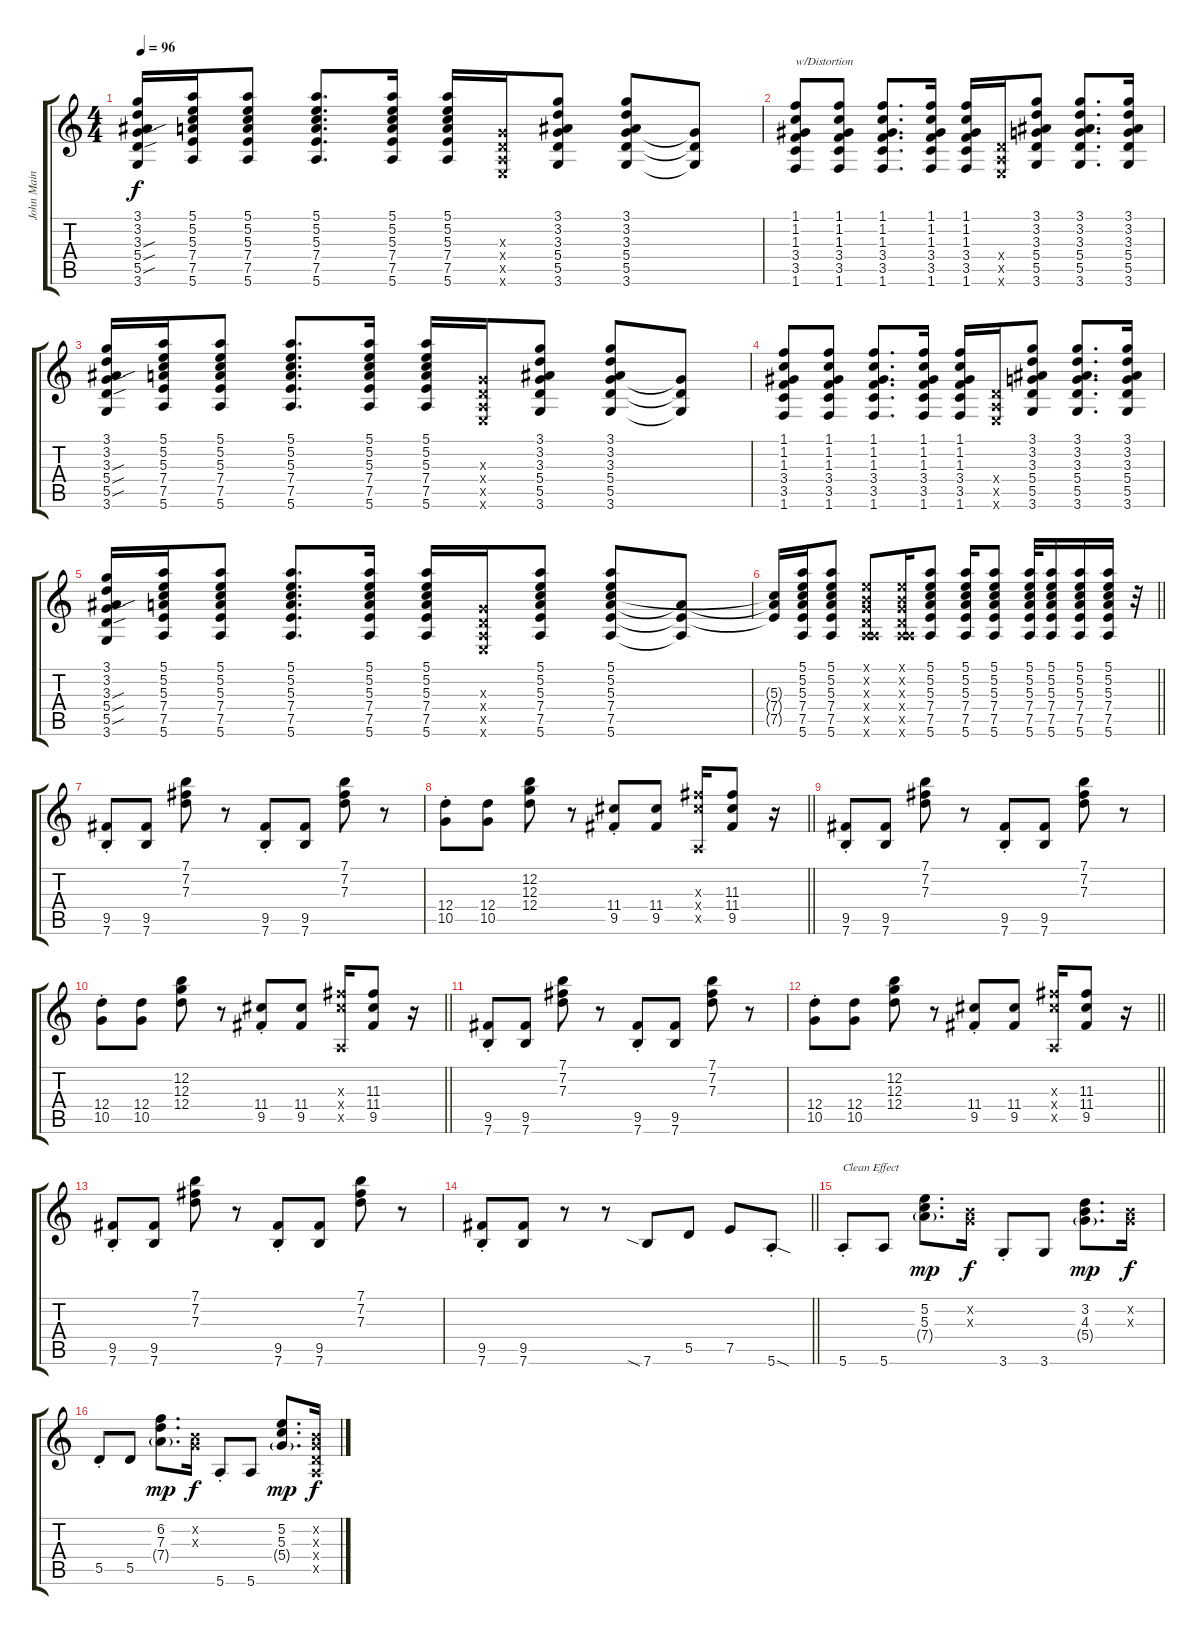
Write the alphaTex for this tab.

\track ("John Main guitar" "John Main ") {instrument electricguitarclean}
\staff {score tabs}
\tuning (E4 B3 G3 D3 A2 E2) {hide}
\ts (4 4)
\tempo 96
\clef g2
\ks c
(3.1 3.2 3.3{sou} 5.4{sou} 5.5{sou} 3.6).16{dy f} (5.1 5.2 5.3 7.4 7.5 5.6).16 (5.1 5.2 5.3 7.4 7.5 5.6).8 (5.1 5.2 5.3 7.4 7.5 5.6).8{d} (5.1 5.2 5.3 7.4 7.5 5.6).16 (5.1 5.2 5.3 7.4 7.5 5.6).16 (0.3{x} 0.4{x} 0.5{x} 0.6{x}).16 (3.1 3.2 3.3 5.4 5.5 3.6).8 (3.1 3.2 3.3 5.4 5.5 3.6).8 (5.4{t} 5.5{t} 3.6{t}).8 |
(1.1 1.2 1.3 3.4 3.5 1.6).8{txt "w/Distortion" instrument distortionguitar} (1.1 1.2 1.3 3.4 3.5 1.6).8 (1.1 1.2 1.3 3.4 3.5 1.6).8{d} (1.1 1.2 1.3 3.4 3.5 1.6).16 (1.1 1.2 1.3 3.4 3.5 1.6).16 (0.4{x} 0.5{x} 0.6{x}).16 (3.1 3.2 3.3 5.4 5.5 3.6).8 (3.1 3.2 3.3 5.4 5.5 3.6).8{d} (3.1 3.2 3.3 5.4 5.5 3.6).16 |
(3.1 3.2 3.3{sou} 5.4{sou} 5.5{sou} 3.6).16 (5.1 5.2 5.3 7.4 7.5 5.6).16 (5.1 5.2 5.3 7.4 7.5 5.6).8 (5.1 5.2 5.3 7.4 7.5 5.6).8{d} (5.1 5.2 5.3 7.4 7.5 5.6).16 (5.1 5.2 5.3 7.4 7.5 5.6).16 (0.3{x} 0.4{x} 0.5{x} 0.6{x}).16 (3.1 3.2 3.3 5.4 5.5 3.6).8 (3.1 3.2 3.3 5.4 5.5 3.6).8 (5.4{t} 5.5{t} 3.6{t}).8 |
(1.1 1.2 1.3 3.4 3.5 1.6).8 (1.1 1.2 1.3 3.4 3.5 1.6).8 (1.1 1.2 1.3 3.4 3.5 1.6).8{d} (1.1 1.2 1.3 3.4 3.5 1.6).16 (1.1 1.2 1.3 3.4 3.5 1.6).16 (0.4{x} 0.5{x} 0.6{x}).16 (3.1 3.2 3.3 5.4 5.5 3.6).8 (3.1 3.2 3.3 5.4 5.5 3.6).8{d} (3.1 3.2 3.3 5.4 5.5 3.6).16 |
(3.1 3.2 3.3{sou} 5.4{sou} 5.5{sou} 3.6).16 (5.1 5.2 5.3 7.4 7.5 5.6).16 (5.1 5.2 5.3 7.4 7.5 5.6).8 (5.1 5.2 5.3 7.4 7.5 5.6).8{d} (5.1 5.2 5.3 7.4 7.5 5.6).16 (5.1 5.2 5.3 7.4 7.5 5.6).16 (0.3{x} 0.4{x} 0.5{x} 0.6{x}).16 (5.1 5.2 5.3 7.4 7.5 5.6).8 (5.1 5.2 5.3 7.4 7.5 5.6).8 (7.4{t} 7.5{t} 5.6{t}).8 |
\barLineRight lightlight
(5.3{t} 7.4{t} 7.5{t}).16 (5.1 5.2 5.3 7.4 7.5 5.6).16 (5.1 5.2 5.3 7.4 7.5 5.6).8 (0.1{x} 0.2{x} 0.3{x} 0.4{x} 0.5{x} 5.6{x}).8 (0.1{x} 0.2{x} 0.3{x} 0.4{x} 0.5{x} 5.6{x}).16 (5.1 5.2 5.3 7.4 7.5 5.6).8 (5.1 5.2 5.3 7.4 7.5 5.6).16 (5.1 5.2 5.3 7.4 7.5 5.6).8 (5.1 5.2 5.3 7.4 7.5 5.6).32 (5.1 5.2 5.3 7.4 7.5 5.6).16 (5.1 5.2 5.3 7.4 7.5 5.6).16 (5.1 5.2 5.3 7.4 7.5 5.6).16 r.32 |
(9.5{st} 7.6{st}).8{instrument electricguitarclean} (9.5 7.6).8 (7.1 7.2 7.3).8 r.8 (9.5{st} 7.6{st}).8 (9.5 7.6).8 (7.1 7.2 7.3).8 r.8 |
\barLineRight lightlight
(12.4{st} 10.5{st}).8 (12.4 10.5).8 (12.2 12.3 12.4).8 r.8 (11.4{st} 9.5{st}).8 (11.4 9.5).8 (11.3{x} 11.4{x} 0.5{x}).16 (11.3 11.4 9.5).8 r.16 |
(9.5{st} 7.6{st}).8 (9.5 7.6).8 (7.1 7.2 7.3).8 r.8 (9.5{st} 7.6{st}).8 (9.5 7.6).8 (7.1 7.2 7.3).8 r.8 |
\barLineRight lightlight
(12.4{st} 10.5{st}).8 (12.4 10.5).8 (12.2 12.3 12.4).8 r.8 (11.4{st} 9.5{st}).8 (11.4 9.5).8 (11.3{x} 11.4{x} 0.5{x}).16 (11.3 11.4 9.5).8 r.16 |
(9.5{st} 7.6{st}).8 (9.5 7.6).8 (7.1 7.2 7.3).8 r.8 (9.5{st} 7.6{st}).8 (9.5 7.6).8 (7.1 7.2 7.3).8 r.8 |
\barLineRight lightlight
(12.4{st} 10.5{st}).8 (12.4 10.5).8 (12.2 12.3 12.4).8 r.8 (11.4{st} 9.5{st}).8 (11.4 9.5).8 (11.3{x} 11.4{x} 0.5{x}).16 (11.3 11.4 9.5).8 r.16 |
(9.5{st} 7.6{st}).8 (9.5 7.6).8 (7.1 7.2 7.3).8 r.8 (9.5{st} 7.6{st}).8 (9.5 7.6).8 (7.1 7.2 7.3).8 r.8 |
\barLineRight lightlight
(9.5{st} 7.6).8 (9.5 7.6).8 r.8 r.8 7.6{sia}.8 5.5.8 7.5.8 5.6{sod st}.8 |
5.6{st}.8{txt "Clean Effect" instrument electricguitarclean} 5.6.8 (5.2 5.3 7.4{g}).8{d dy mp} (0.2{x} 0.3{x}).16{dy f} 3.6{st}.8 3.6.8 (3.2 4.3 5.4{g}).8{d dy mp} (0.2{x} 0.3{x}).16{dy f} |
5.5{st}.8 5.5.8 (6.2 7.3 7.4{g}).8{d dy mp} (0.2{x} 0.3{x}).16{dy f} 5.6{st}.8 5.6.8 (5.2 5.3 5.4{g}).8{d dy mp} (0.2{x} 0.3{x} 0.4{x} 0.5{x}).16{dy f}
